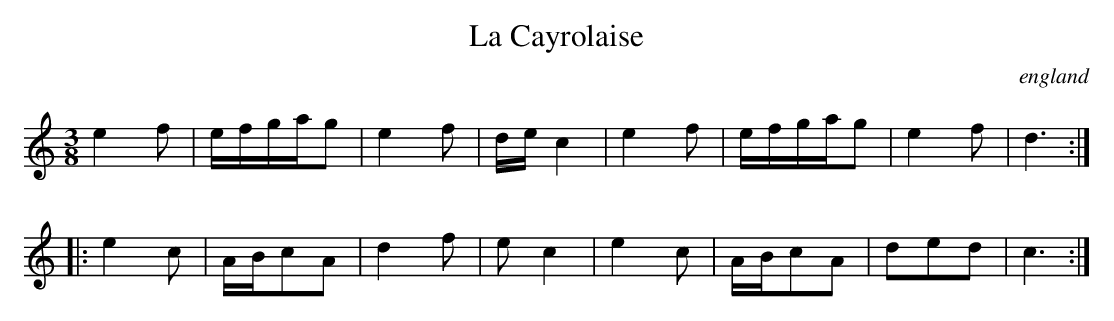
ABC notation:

X:1
T:La Cayrolaise
O:england
M:3/8
L:1/8
K:C
e2f|e/f/g/a/g|e2f|d/e/c2|\
e2f|e/f/g/a/g|e2f|d3:|
|:e2c|A/B/cA|d2f|ec2|\
e2c|A/B/cA|ded|c3:|
